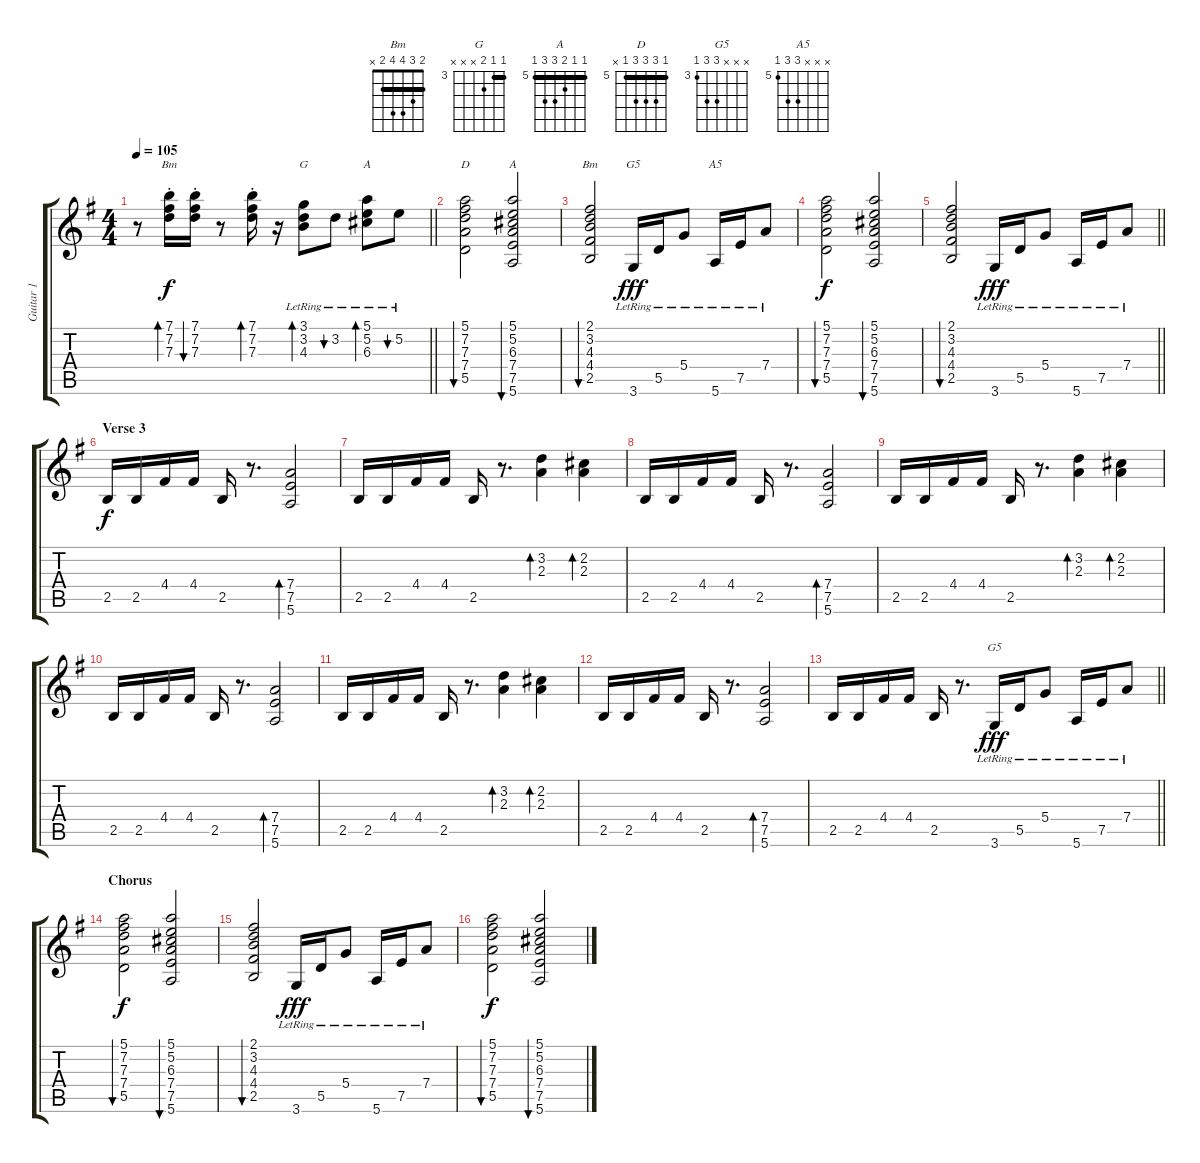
\track ("Guitar 1" "Guitar 1") {instrument distortionguitar}
\staff {score tabs}
\tuning (E4 B3 G3 D3 A2 E2) {hide}
\chord ("Bm" 7 7 7 x x x) {firstfret 7 barre 7}
\chord ("G" 3 3 4 x x x) {firstfret 3 barre 3}
\chord ("A" 5 5 6 x x x) {firstfret 5 barre 5}
\chord ("D" 5 7 7 7 5 x) {firstfret 5 barre 5}
\chord ("A" 5 5 6 7 7 5) {firstfret 5 barre 5}
\chord ("Bm" 2 3 4 4 2 x) {barre 2}
\chord ("G5" x x x 5 5 3)
\chord ("A5" x x x 7 7 5) {firstfret 5}
\chord ("G5" x x x 5 5 3) {firstfret 3}
\ts (4 4)
\tempo 105
\clef g2
\barLineRight lightlight
\ks g
r.8{dy f} (7.1 7.2{st} 7.3{st}).16{bd 30 ch "Bm"} (7.1{st} 7.2{st} 7.3{st}).16{bu 30} r.8 (7.1{st} 7.2{st} 7.3{st}).16{bd 30} r.16 (3.1{lr} 3.2{lr} 4.3{lr}).8{bd 30 ch "G"} 3.2{lr}.8{bu 30} (5.1{lr} 5.2{lr} 6.3{lr}).8{bd 30 ch "A"} 5.2{lr}.8{bu 30} |
(5.1 7.2 7.3 7.4 5.5).2{bu 240 ch "D"} (5.1 5.2 6.3 7.4 7.5 5.6).2{bu 240 ch "A"} |
(2.1 3.2 4.3 4.4 2.5).2{bu 120 ch "Bm"} 3.6{lr}.16{ch "G5" dy fff} 5.5{lr}.16 5.4{lr}.8 5.6{lr}.16{ch "A5"} 7.5{lr}.16 7.4{lr}.8 |
(5.1 7.2 7.3 7.4 5.5).2{bu 240 dy f} (5.1 5.2 6.3 7.4 7.5 5.6).2{bu 240} |
\barLineRight lightlight
(2.1 3.2 4.3 4.4 2.5).2{bu 120} 3.6{lr}.16{dy fff} 5.5{lr}.16 5.4{lr}.8 5.6{lr}.16 7.5{lr}.16 7.4{lr}.8 |
\section ("" "Verse 3")
2.5.16{dy f volume 10} 2.5.16 4.4.16 4.4.16 2.5.16 r.8{d} (7.4 7.5 5.6).2{bd 60} |
2.5.16 2.5.16 4.4.16 4.4.16 2.5.16 r.8{d} (3.2 2.3).4{bd 60} (2.2 2.3).4{bd 60} |
2.5.16 2.5.16 4.4.16 4.4.16 2.5.16 r.8{d} (7.4 7.5 5.6).2{bd 60} |
2.5.16 2.5.16 4.4.16 4.4.16 2.5.16 r.8{d} (3.2 2.3).4{bd 60} (2.2 2.3).4{bd 60} |
2.5.16 2.5.16 4.4.16 4.4.16 2.5.16 r.8{d} (7.4 7.5 5.6).2{bd 60} |
2.5.16 2.5.16 4.4.16 4.4.16 2.5.16 r.8{d} (3.2 2.3).4{bd 60} (2.2 2.3).4{bd 60} |
2.5.16 2.5.16 4.4.16 4.4.16 2.5.16 r.8{d} (7.4 7.5 5.6).2{bd 60} |
\barLineRight lightlight
2.5.16 2.5.16 4.4.16 4.4.16 2.5.16 r.8{d} 3.6{lr}.16{ch "G5" dy fff} 5.5{lr}.16 5.4{lr}.8 5.6{lr}.16 7.5{lr}.16 7.4{lr}.8 |
\section ("" "Chorus")
(5.1 7.2 7.3 7.4 5.5).2{bu 240 dy f} (5.1 5.2 6.3 7.4 7.5 5.6).2{bu 240} |
(2.1 3.2 4.3 4.4 2.5).2{bu 120} 3.6{lr}.16{dy fff} 5.5{lr}.16 5.4{lr}.8 5.6{lr}.16 7.5{lr}.16 7.4{lr}.8 |
(5.1 7.2 7.3 7.4 5.5).2{bu 240 dy f} (5.1 5.2 6.3 7.4 7.5 5.6).2{bu 240}
